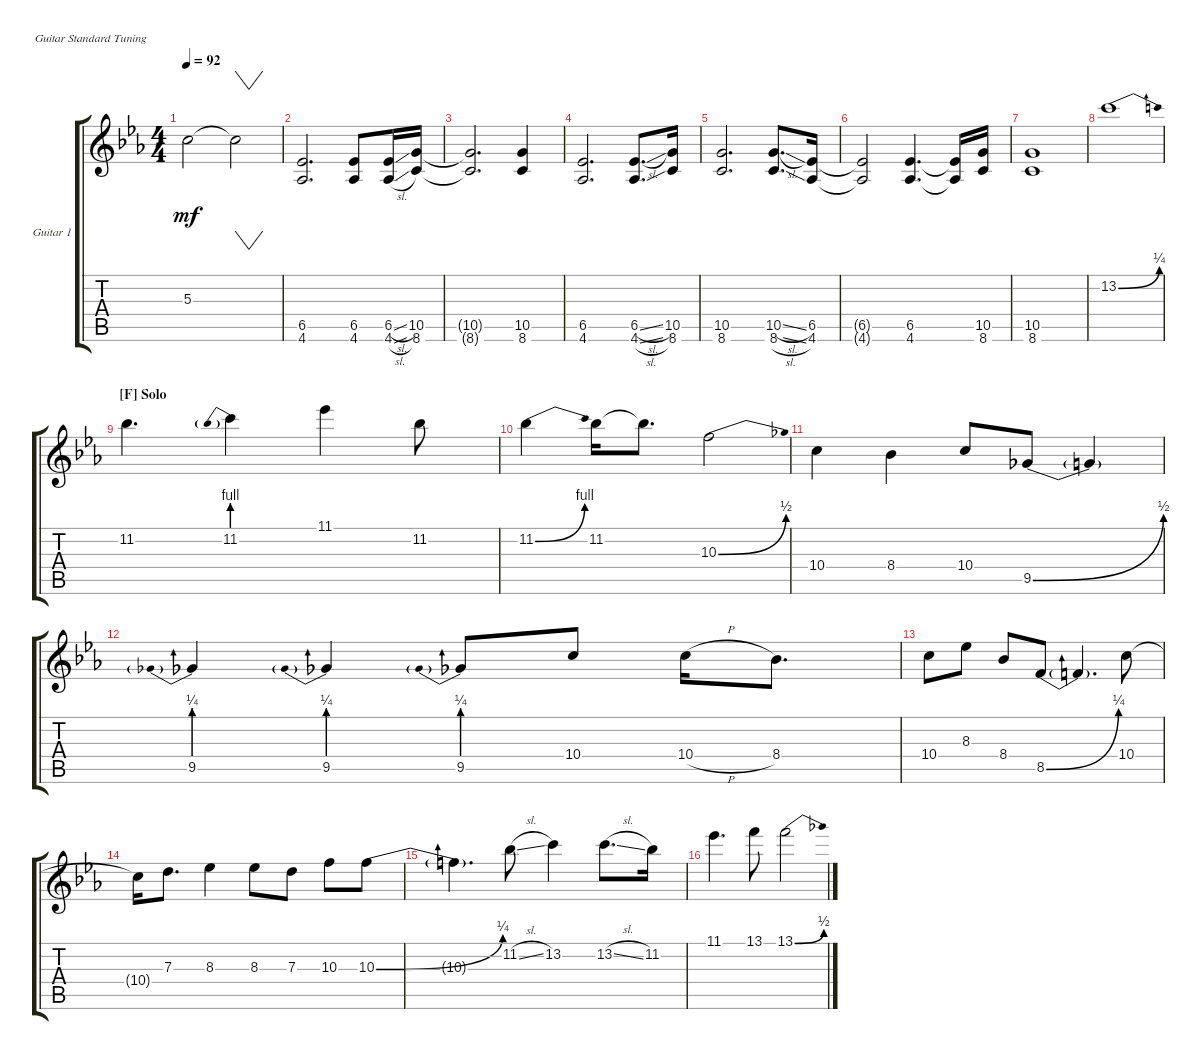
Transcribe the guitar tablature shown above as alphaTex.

\defaultSystemsLayout 4
\bracketExtendMode groupsimilarinstruments
\firstSystemTrackNameOrientation horizontal
\otherSystemsTrackNameOrientation horizontal
\track ("Guitar 1" "Guitar 1") {instrument overdrivenguitar}
\staff {score tabs}
\tuning (E4 B3 G3 D3 A2 E2)
\ts (4 4)
\tempo 92
\clef g2
\ks cminor
5.3.2{dy mf} 5.3{t}.2{vw} |
(4.6 6.5).2{d} (4.6 6.5).8 (6.5{sl} 4.6{sl}).16 (8.6 10.5).16 |
(8.6{t} 10.5{t}).2{d} (8.6 10.5).4 |
(4.6 6.5).2{d} (4.6{sl} 6.5{sl}).8{d} (10.5 8.6).16 |
(8.6 10.5).2{d} (8.6{sl} 10.5{sl}).8{d} (6.5 4.6).16 |
(4.6{t} 6.5{t}).2 (6.5 4.6).4{d} (6.5{t} 4.6{t}).16 (8.6 10.5).16 |
(8.6 10.5).1 |
13.2{be (bend 0 0 15 1)}.1 |
\section ("F" "Solo")
11.2.4{d} 11.2{be (prebend 0 4 60 4)}.4 11.1.4 11.2.8 |
11.2{be (bend 0 0 30 4)}.4 11.2.16 11.2{t}.8{d} 10.3{be (bend 0 0 15 2)}.2 |
10.4.4 8.4.4 10.4.8 9.5{be (bend 0 0 15 2)}.8 9.5{t}.4 |
9.5{be (prebend 0 1 60 1)}.4 9.5{be (prebend 0 1 60 1)}.4 9.5{be (prebend 0 1 60 1)}.8 10.4.8 10.4{h}.16 8.4.8{d} |
10.4.8 8.3.8 8.4.8 8.5{be (bend 0 0 15 1)}.8 8.5{t}.4{d} 10.4.8 |
10.4{t}.16 7.3.8{d} 8.3.4 8.3.8 7.3.8 10.3.8 10.3{be (bend 0 0 15 1)}.8 |
10.3{t}.4{d} 11.2{sl}.8 13.2.4 13.2{sl}.8{d} 11.2.16 |
11.1.4{d} 13.1.8 13.1{be (bend 0 0 15 2)}.2
